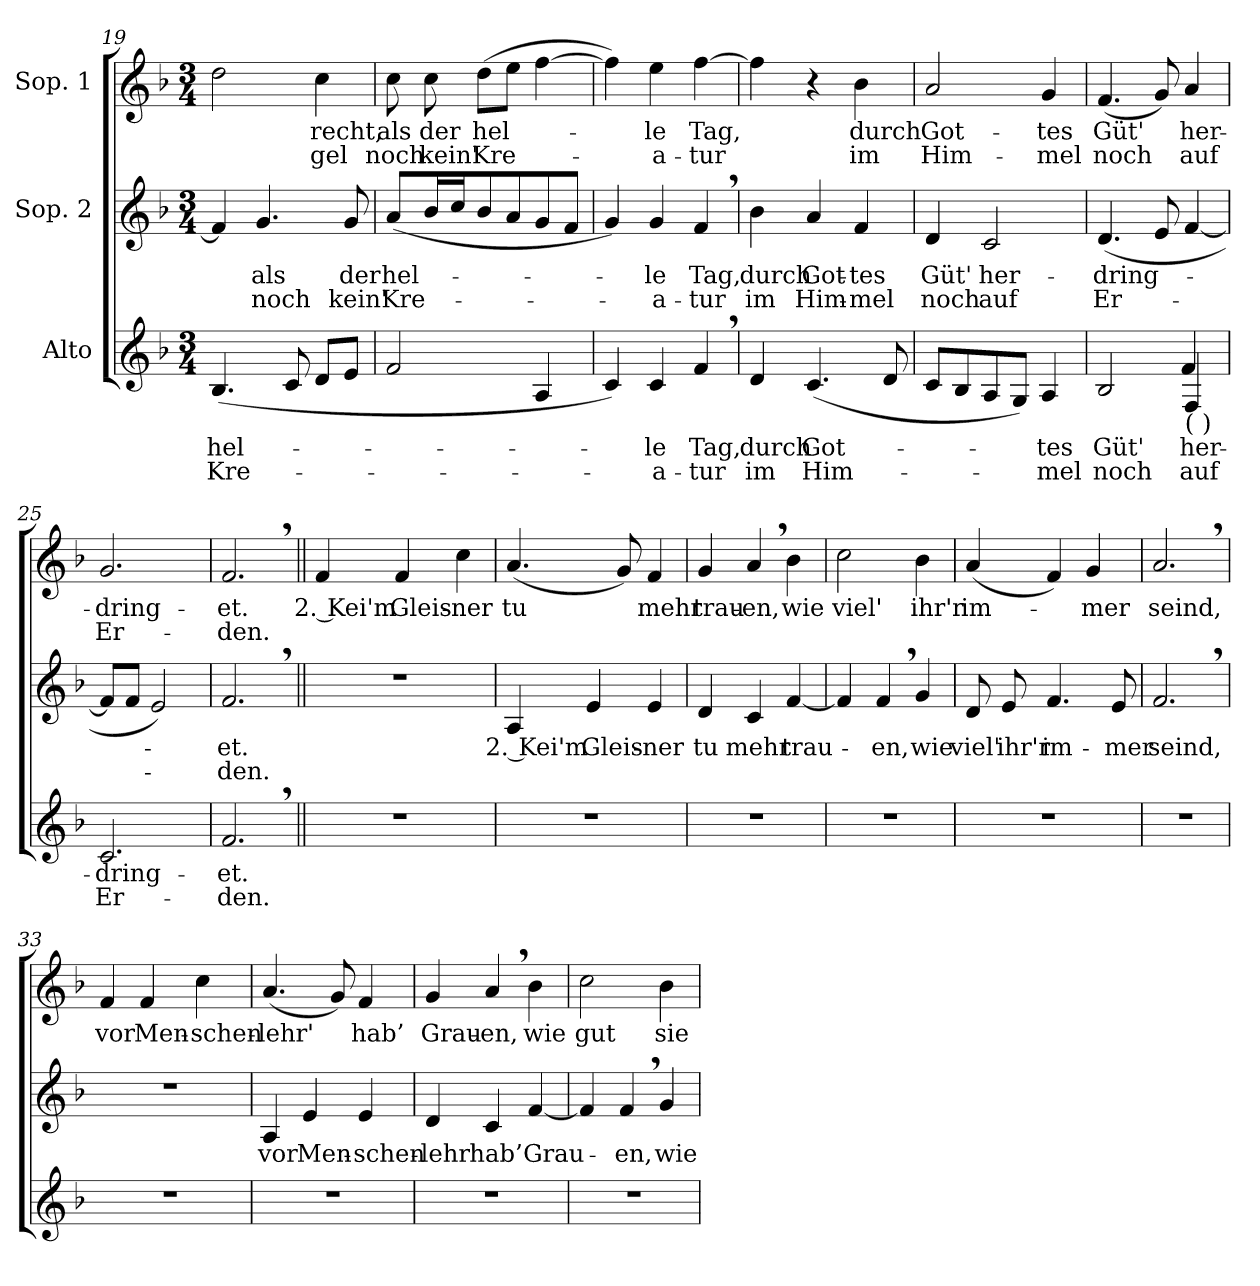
**kern	**text	**text	**kern	**text	**text	**kern	**text	**text
*part3	*part3	*part3	*part2	*part2	*part2	*part1	*part1	*part1
*staff3	*staff3	*staff3	*staff2	*staff2	*staff2	*staff1	*staff1	*staff1
*I"Alto	*	*	*I"Sop. 2	*	*	*I"Sop. 1	*	*
!!LO:LB:g=z
*clefG2	*	*	*clefG2	*	*	*clefG2	*	*
*k[b-]	*	*	*k[b-]	*	*	*k[b-]	*	*
*F:	*	*	*F:	*	*	*F:	*	*
*M3/4	*	*	*M3/4	*	*	*M3/4	*	*
=19	=19	=19	=19	=19	=19	=19	=19	=19
!	!LO:LY:b	!LO:LY:b	!	!	!	!	!	!
(<4.B-/	hel-	Kre-	4f/]	.	.	2dd\	.	.
!	!	!	!	!LO:LY:b	!LO:LY:b	!	!	!
.	.	.	4.g/	als	noch	.	.	.
8c/	.	.	.	.	.	.	.	.
!	!	!	!	!	!	!	!LO:LY:b	!LO:LY:b
8d/L	.	.	.	.	.	4cc\	recht,	-gel
!	!	!	!	!LO:LY:b	!LO:LY:b	!	!	!
8e/J	.	.	8g/	der	kein'	.	.	.
=20	=20	=20	=20	=20	=20	=20	=20	=20
!	!	!	!	!LO:LY:b	!LO:LY:b	!	!LO:LY:b	!LO:LY:b
2f/	.	.	(<8a/L	hel-	Kre-	8cc\	als	noch
!	!	!	!	!	!	!	!LO:LY:b	!LO:LY:b
.	.	.	16b-/L	.	.	8cc\	der	kein'
.	.	.	16cc/J	.	.	.	.	.
!	!	!	!	!	!	!	!LO:LY:b	!LO:LY:b
.	.	.	8b-/	.	.	(>8dd\L	hel-	Kre-
.	.	.	8a/	.	.	8ee\J	.	.
4A/	.	.	8g/	.	.	[4ff\	.	.
.	.	.	8f/J	.	.	.	.	.
=21	=21	=21	=21	=21	=21	=21	=21	=21
4c/)	.	.	4g/)	.	.	4ff\])	.	.
!	!LO:LY:b	!LO:LY:b	!	!LO:LY:b	!LO:LY:b	!	!LO:LY:b	!LO:LY:b
4c/	-le	-a-	4g/	-le	-a-	4ee\	-le	-a-
!	!LO:LY:b	!LO:LY:b	!	!LO:LY:b	!LO:LY:b	!	!LO:LY:b	!LO:LY:b
4f,>/	Tag,	-tur	4f,>/	Tag,	-tur	[4ff\	Tag,	-tur
=22	=22	=22	=22	=22	=22	=22	=22	=22
!	!LO:LY:b	!LO:LY:b	!	!LO:LY:b	!LO:LY:b	!	!	!
4d/	durch	im	4b-\	durch	im	4ff\]	.	.
!	!LO:LY:b	!LO:LY:b	!	!LO:LY:b	!LO:LY:b	!	!	!
(<4.c/	Got-	Him-	4a/	Got-	Him-	4r	.	.
!	!	!	!	!LO:LY:b	!LO:LY:b	!	!LO:LY:b	!LO:LY:b
.	.	.	4f/	-tes	-mel	4b-\	durch	im
8d/	.	.	.	.	.	.	.	.
!!LO:LB:g=z
=23	=23	=23	=23	=23	=23	=23	=23	=23
!	!	!	!	!LO:LY:b	!LO:LY:b	!	!LO:LY:b	!LO:LY:b
8c/L	.	.	4d/	Güt'	noch	2a/	Got-	Him-
8B-/	.	.	.	.	.	.	.	.
!	!	!	!	!LO:LY:b	!LO:LY:b	!	!	!
8A/	.	.	2c/	her-	auf	.	.	.
8G/J)	.	.	.	.	.	.	.	.
!	!LO:LY:b	!LO:LY:b	!	!	!	!	!LO:LY:b	!LO:LY:b
4A/	-tes	-mel	.	.	.	4g/	-tes	-mel
=24	=24	=24	=24	=24	=24	=24	=24	=24
!	!LO:LY:b	!LO:LY:b	!	!LO:LY:b	!LO:LY:b	!	!LO:LY:b	!LO:LY:b
*^	*	*	*	*	*	*	*	*
2B-/	2ryy	Güt'	noch	(<4.d/	-dring-	Er-	(<4.f/	Güt'	noch
.	.	.	.	8e/	.	.	8g/)	.	.
!LO:TX:b:t=( )	!	!	!	!	!	!	!	!	!
!	!	!LO:LY:b	!LO:LY:b	!	!	!	!	!LO:LY:b	!LO:LY:b
4F/	4f!/	her-	auf	[4f/	.	.	4a/	her-	auf
=25	=25	=25	=25	=25	=25	=25	=25	=25	=25
!	!	!LO:LY:b	!LO:LY:b	!	!	!	!	!LO:LY:b	!LO:LY:b
*v	*v	*	*	*	*	*	*	*	*
2.c/	-dring-	Er-	8f/L]	.	.	2.g/	-dring-	Er-
.	.	.	8f/J	.	.	.	.	.
.	.	.	2e/)	.	.	.	.	.
=26	=26	=26	=26	=26	=26	=26	=26	=26
!	!LO:LY:b	!LO:LY:b	!	!LO:LY:b	!LO:LY:b	!	!LO:LY:b	!LO:LY:b
2.f,>/	-et.	-den.	2.f,>/	-et.	-den.	2.f,>/	-et.	-den.
=27||	=27||	=27||	=27||	=27||	=27||	=27||	=27||	=27||
!	!	!	!	!	!	!	!LO:LY:b	!
2.r	.	.	2.r	.	.	4f/	2. Kei'm	.
!	!	!	!	!	!	!	!LO:LY:b	!
.	.	.	.	.	.	4f/	Gleis-	.
!	!	!	!	!	!	!	!LO:LY:b	!
.	.	.	.	.	.	4cc\	-ner	.
=28	=28	=28	=28	=28	=28	=28	=28	=28
!	!	!	!	!LO:LY:b	!	!	!LO:LY:b	!
2.r	.	.	4A/	2. Kei'm	.	(<4.a/	tu	.
!	!	!	!	!LO:LY:b	!	!	!	!
.	.	.	4e/	Gleis-	.	.	.	.
.	.	.	.	.	.	8g/)	.	.
!	!	!	!	!LO:LY:b	!	!	!LO:LY:b	!
.	.	.	4e/	-ner	.	4f/	mehr	.
!!LO:PB:g=z
=29	=29	=29	=29	=29	=29	=29	=29	=29
!	!	!	!	!LO:LY:b	!	!	!LO:LY:b	!
2.r	.	.	4d/	tu	.	4g/	trau-	.
!	!	!	!	!LO:LY:b	!	!	!LO:LY:b	!
.	.	.	4c/	mehr	.	4a,>/	-en,	.
!	!	!	!	!LO:LY:b	!	!	!LO:LY:b	!
.	.	.	[4f/	trau-	.	4b-\	wie	.
=30	=30	=30	=30	=30	=30	=30	=30	=30
!	!	!	!	!	!	!	!LO:LY:b	!
2.r	.	.	4f/]	.	.	2cc\	viel'	.
!	!	!	!	!LO:LY:b	!	!	!	!
.	.	.	4f,>/	-en,	.	.	.	.
!	!	!	!	!LO:LY:b	!	!	!LO:LY:b	!
.	.	.	4g/	wie	.	4b-\	ihr'r	.
=31	=31	=31	=31	=31	=31	=31	=31	=31
!	!	!	!	!LO:LY:b	!	!	!LO:LY:b	!
2.r	.	.	8d/	viel'	.	(<4a/	im-	.
!	!	!	!	!LO:LY:b	!	!	!	!
.	.	.	8e/	ihr'r	.	.	.	.
!	!	!	!	!LO:LY:b	!	!	!	!
.	.	.	4.f/	im-	.	4f/)	.	.
!	!	!	!	!	!	!	!LO:LY:b	!
.	.	.	.	.	.	4g/	-mer	.
!	!	!	!	!LO:LY:b	!	!	!	!
.	.	.	8e/	-mer	.	.	.	.
=32	=32	=32	=32	=32	=32	=32	=32	=32
!	!	!	!	!LO:LY:b	!	!	!LO:LY:b	!
2.r	.	.	2.f,>/	seind,	.	2.a,>/	seind,	.
=33	=33	=33	=33	=33	=33	=33	=33	=33
!	!	!	!	!	!	!	!LO:LY:b	!
2.r	.	.	2.r	.	.	4f/	vor	.
!	!	!	!	!	!	!	!LO:LY:b	!
.	.	.	.	.	.	4f/	Men-	.
!	!	!	!	!	!	!	!LO:LY:b	!
.	.	.	.	.	.	4cc\	-schen-	.
=34	=34	=34	=34	=34	=34	=34	=34	=34
!	!	!	!	!LO:LY:b	!	!	!LO:LY:b	!
2.r	.	.	4A/	vor	.	(<4.a/	-lehr'	.
!	!	!	!	!LO:LY:b	!	!	!	!
.	.	.	4e/	Men-	.	.	.	.
.	.	.	.	.	.	8g/)	.	.
!	!	!	!	!LO:LY:b	!	!	!LO:LY:b	!
.	.	.	4e/	-schen-	.	4f/	hab’	.
!!LO:LB:g=z
=35	=35	=35	=35	=35	=35	=35	=35	=35
!	!	!	!	!LO:LY:b	!	!	!LO:LY:b	!
2.r	.	.	4d/	-lehr'	.	4g/	Grau-	.
!	!	!	!	!LO:LY:b	!	!	!LO:LY:b	!
.	.	.	4c/	hab’	.	4a,>/	-en,	.
!	!	!	!	!LO:LY:b	!	!	!LO:LY:b	!
.	.	.	[4f/	Grau-	.	4b-\	wie	.
=36	=36	=36	=36	=36	=36	=36	=36	=36
!	!	!	!	!	!	!	!LO:LY:b	!
2.r	.	.	4f/]	.	.	2cc\	gut	.
!	!	!	!	!LO:LY:b	!	!	!	!
.	.	.	4f,>/	-en,	.	.	.	.
!	!	!	!	!LO:LY:b	!	!	!LO:LY:b	!
.	.	.	4g/	wie	.	4b-\	sie	.
=	=	=	=	=	=	=	=	=
*-	*-	*-	*-	*-	*-	*-	*-	*-
